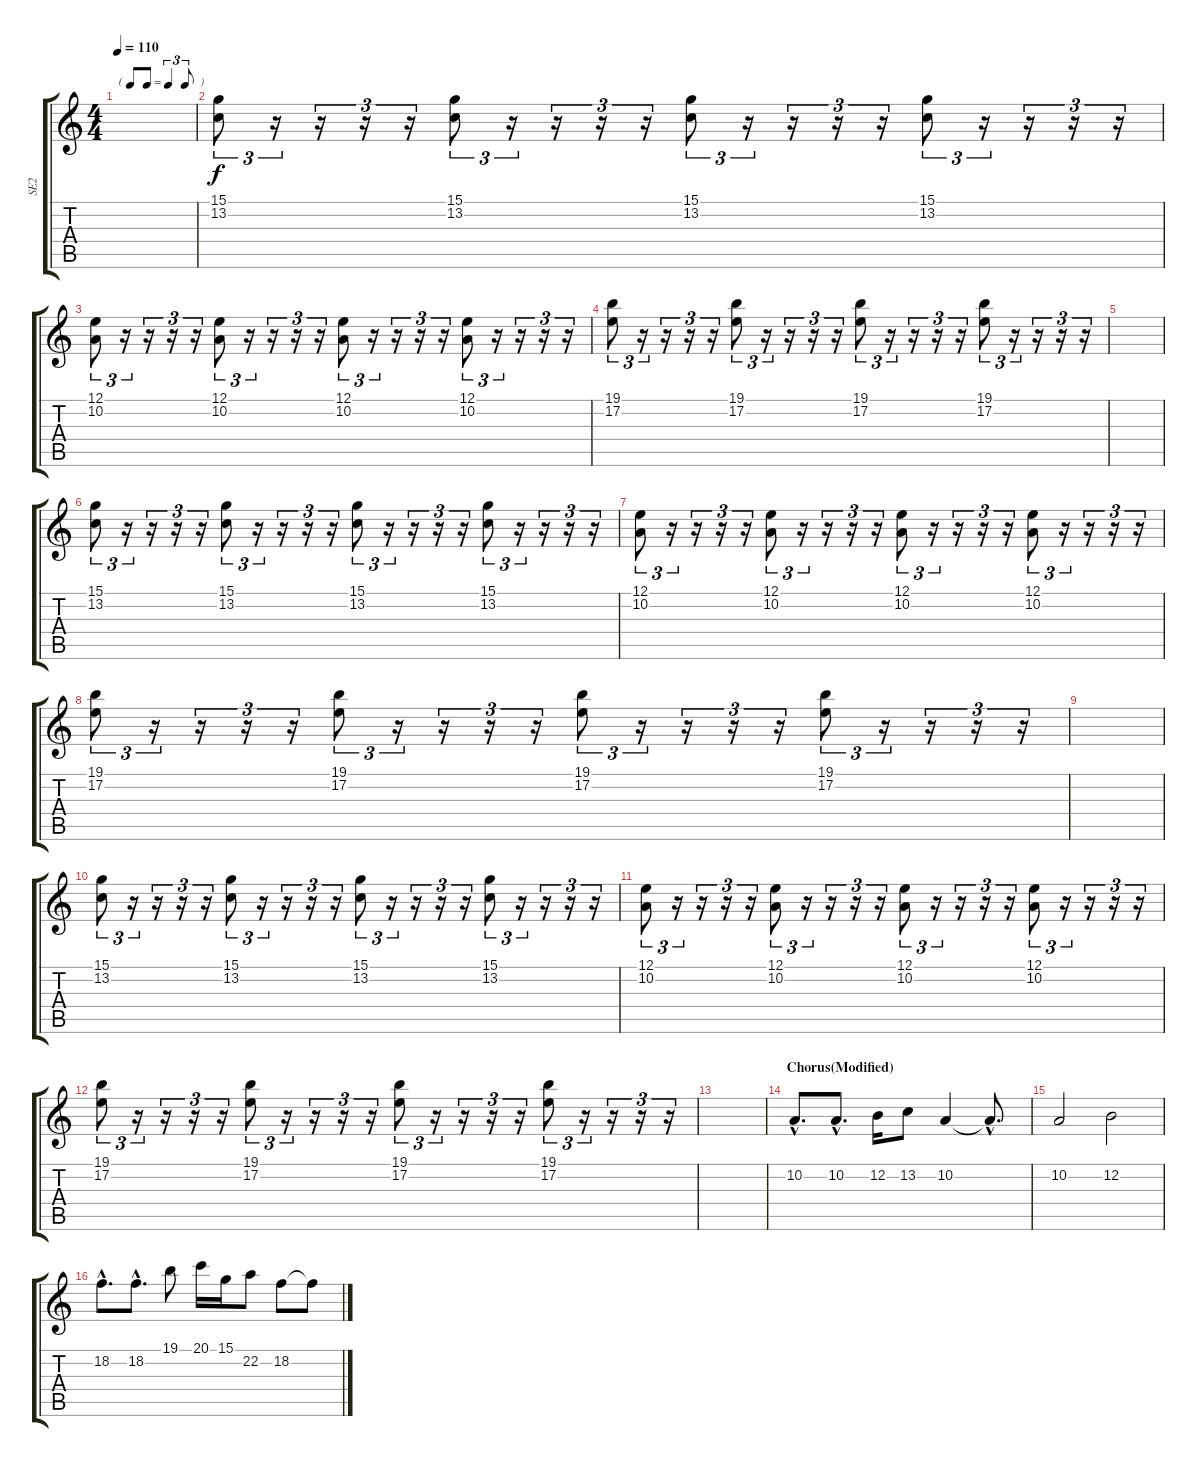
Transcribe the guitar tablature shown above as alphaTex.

\track ("SE2" "SE2") {instrument stringensemble1}
\staff {score tabs}
\tuning (E4 B3 G3 D3 A2 E2) {hide}
\ts (4 4)
\tf triplet8th
\tempo 110
\clef g2
\ks c
|
(15.1 13.2).8{tu (3 2)} r.16{tu (3 2)} r.16{tu (3 2)} r.16{tu (3 2)} r.16{tu (3 2)} (15.1 13.2).8{tu (3 2)} r.16{tu (3 2)} r.16{tu (3 2)} r.16{tu (3 2)} r.16{tu (3 2)} (15.1 13.2).8{tu (3 2)} r.16{tu (3 2)} r.16{tu (3 2)} r.16{tu (3 2)} r.16{tu (3 2)} (15.1 13.2).8{tu (3 2)} r.16{tu (3 2)} r.16{tu (3 2)} r.16{tu (3 2)} r.16{tu (3 2)} |
(12.1 10.2).8{tu (3 2)} r.16{tu (3 2)} r.16{tu (3 2)} r.16{tu (3 2)} r.16{tu (3 2)} (12.1 10.2).8{tu (3 2)} r.16{tu (3 2)} r.16{tu (3 2)} r.16{tu (3 2)} r.16{tu (3 2)} (12.1 10.2).8{tu (3 2)} r.16{tu (3 2)} r.16{tu (3 2)} r.16{tu (3 2)} r.16{tu (3 2)} (12.1 10.2).8{tu (3 2)} r.16{tu (3 2)} r.16{tu (3 2)} r.16{tu (3 2)} r.16{tu (3 2)} |
(19.1 17.2).8{tu (3 2)} r.16{tu (3 2)} r.16{tu (3 2)} r.16{tu (3 2)} r.16{tu (3 2)} (19.1 17.2).8{tu (3 2)} r.16{tu (3 2)} r.16{tu (3 2)} r.16{tu (3 2)} r.16{tu (3 2)} (19.1 17.2).8{tu (3 2)} r.16{tu (3 2)} r.16{tu (3 2)} r.16{tu (3 2)} r.16{tu (3 2)} (19.1 17.2).8{tu (3 2)} r.16{tu (3 2)} r.16{tu (3 2)} r.16{tu (3 2)} r.16{tu (3 2)} |
|
(15.1 13.2).8{tu (3 2)} r.16{tu (3 2)} r.16{tu (3 2)} r.16{tu (3 2)} r.16{tu (3 2)} (15.1 13.2).8{tu (3 2)} r.16{tu (3 2)} r.16{tu (3 2)} r.16{tu (3 2)} r.16{tu (3 2)} (15.1 13.2).8{tu (3 2)} r.16{tu (3 2)} r.16{tu (3 2)} r.16{tu (3 2)} r.16{tu (3 2)} (15.1 13.2).8{tu (3 2)} r.16{tu (3 2)} r.16{tu (3 2)} r.16{tu (3 2)} r.16{tu (3 2)} |
(12.1 10.2).8{tu (3 2)} r.16{tu (3 2)} r.16{tu (3 2)} r.16{tu (3 2)} r.16{tu (3 2)} (12.1 10.2).8{tu (3 2)} r.16{tu (3 2)} r.16{tu (3 2)} r.16{tu (3 2)} r.16{tu (3 2)} (12.1 10.2).8{tu (3 2)} r.16{tu (3 2)} r.16{tu (3 2)} r.16{tu (3 2)} r.16{tu (3 2)} (12.1 10.2).8{tu (3 2)} r.16{tu (3 2)} r.16{tu (3 2)} r.16{tu (3 2)} r.16{tu (3 2)} |
(19.1 17.2).8{tu (3 2)} r.16{tu (3 2)} r.16{tu (3 2)} r.16{tu (3 2)} r.16{tu (3 2)} (19.1 17.2).8{tu (3 2)} r.16{tu (3 2)} r.16{tu (3 2)} r.16{tu (3 2)} r.16{tu (3 2)} (19.1 17.2).8{tu (3 2)} r.16{tu (3 2)} r.16{tu (3 2)} r.16{tu (3 2)} r.16{tu (3 2)} (19.1 17.2).8{tu (3 2)} r.16{tu (3 2)} r.16{tu (3 2)} r.16{tu (3 2)} r.16{tu (3 2)} |
|
(15.1 13.2).8{tu (3 2)} r.16{tu (3 2)} r.16{tu (3 2)} r.16{tu (3 2)} r.16{tu (3 2)} (15.1 13.2).8{tu (3 2)} r.16{tu (3 2)} r.16{tu (3 2)} r.16{tu (3 2)} r.16{tu (3 2)} (15.1 13.2).8{tu (3 2)} r.16{tu (3 2)} r.16{tu (3 2)} r.16{tu (3 2)} r.16{tu (3 2)} (15.1 13.2).8{tu (3 2)} r.16{tu (3 2)} r.16{tu (3 2)} r.16{tu (3 2)} r.16{tu (3 2)} |
(12.1 10.2).8{tu (3 2)} r.16{tu (3 2)} r.16{tu (3 2)} r.16{tu (3 2)} r.16{tu (3 2)} (12.1 10.2).8{tu (3 2)} r.16{tu (3 2)} r.16{tu (3 2)} r.16{tu (3 2)} r.16{tu (3 2)} (12.1 10.2).8{tu (3 2)} r.16{tu (3 2)} r.16{tu (3 2)} r.16{tu (3 2)} r.16{tu (3 2)} (12.1 10.2).8{tu (3 2)} r.16{tu (3 2)} r.16{tu (3 2)} r.16{tu (3 2)} r.16{tu (3 2)} |
(19.1 17.2).8{tu (3 2)} r.16{tu (3 2)} r.16{tu (3 2)} r.16{tu (3 2)} r.16{tu (3 2)} (19.1 17.2).8{tu (3 2)} r.16{tu (3 2)} r.16{tu (3 2)} r.16{tu (3 2)} r.16{tu (3 2)} (19.1 17.2).8{tu (3 2)} r.16{tu (3 2)} r.16{tu (3 2)} r.16{tu (3 2)} r.16{tu (3 2)} (19.1 17.2).8{tu (3 2)} r.16{tu (3 2)} r.16{tu (3 2)} r.16{tu (3 2)} r.16{tu (3 2)} |
|
\section ("" "Chorus(Modified)")
10.2{hac}.8{d} 10.2{hac}.8{d} 12.2.16 13.2.8 10.2.4 10.2{hac t}.8{d} |
10.2.2 12.2.2 |
18.2{hac}.8{d} 18.2{hac}.8{d} 19.1.8 20.1.16 15.1.16 22.2.8 18.2.8 18.2{t}.8
